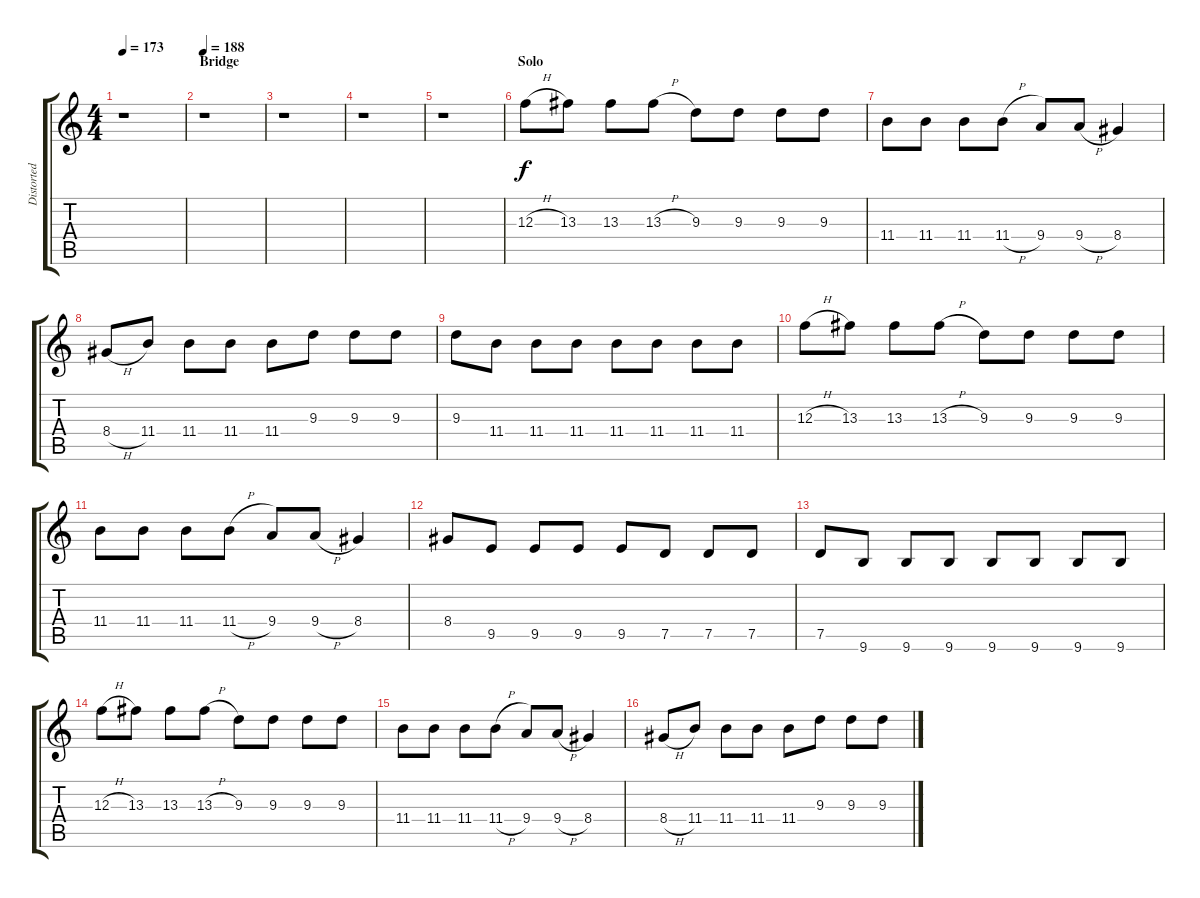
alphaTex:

\track ("Distorted Lead Guitar I" "Distorted ") {instrument overdrivenguitar}
\staff {score tabs}
\tuning (D4 A3 F3 C3 G2 D2) {hide}
\ts (4 4)
\tempo 173
\clef g2
\ks c
r.1{dy mp} |
\section ("" "Bridge")
\tempo 188
r.1 |
r.1 |
r.1 |
r.1 |
\section ("" "Solo")
12.3{h}.8{dy f} 13.3.8 13.3.8 13.3{h}.8 9.3.8 9.3.8 9.3.8 9.3.8 |
11.4.8 11.4.8 11.4.8 11.4{h}.8 9.4.8 9.4{h}.8 8.4.4 |
8.4{h}.8 11.4.8 11.4.8 11.4.8 11.4.8 9.3.8 9.3.8 9.3.8 |
9.3.8 11.4.8 11.4.8 11.4.8 11.4.8 11.4.8 11.4.8 11.4.8 |
12.3{h}.8 13.3.8 13.3.8 13.3{h}.8 9.3.8 9.3.8 9.3.8 9.3.8 |
11.4.8 11.4.8 11.4.8 11.4{h}.8 9.4.8 9.4{h}.8 8.4.4 |
8.4.8 9.5.8 9.5.8 9.5.8 9.5.8 7.5.8 7.5.8 7.5.8 |
7.5.8 9.6.8 9.6.8 9.6.8 9.6.8 9.6.8 9.6.8 9.6.8 |
12.3{h}.8 13.3.8 13.3.8 13.3{h}.8 9.3.8 9.3.8 9.3.8 9.3.8 |
11.4.8 11.4.8 11.4.8 11.4{h}.8 9.4.8 9.4{h}.8 8.4.4 |
8.4{h}.8 11.4.8 11.4.8 11.4.8 11.4.8 9.3.8 9.3.8 9.3.8
